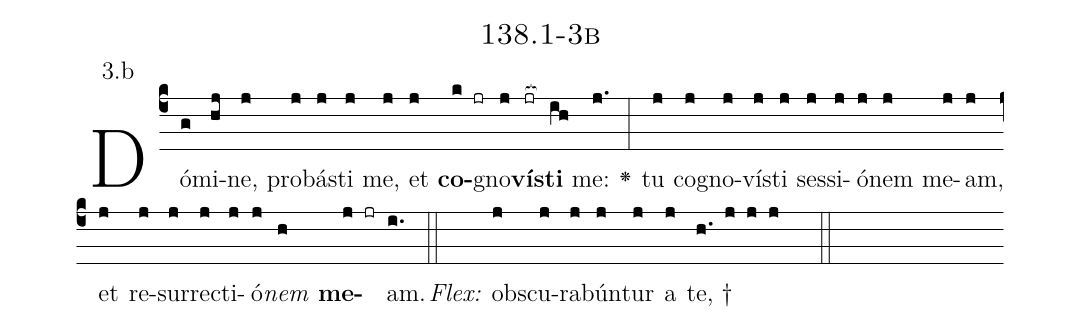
name: 138.1-3b;
annotation: 3.b;
%%
(c4)Dó(g)mi(hj)ne,(j) pro(j)bás(j)ti(j) me,(j) et(j) <b>co</b>(k jr)gno(j)<b>vís</b>(jr[ocb:1{])<b>ti</b>(ih[ocb:0}]) me:(j.) <v>\greheightstar</v>(:) tu(j) co(j)gno(j)vís(j)ti(j) ses(j)si(j)ó(j)nem(j) me(j)am,(j) et(j) re(j)sur(j)rec(j)ti(j)ó(j)<i>nem</i>(h) <b>me</b>(j jr)am.(i.) (::)
<i>Flex:</i>()  obs(j)cu(j)ra(j)bún(j)tur(j) a(j) te, †(h. j j j  ::)

%E(j) u(j) o(j) u(h) a(j) e.(i.) (::)
